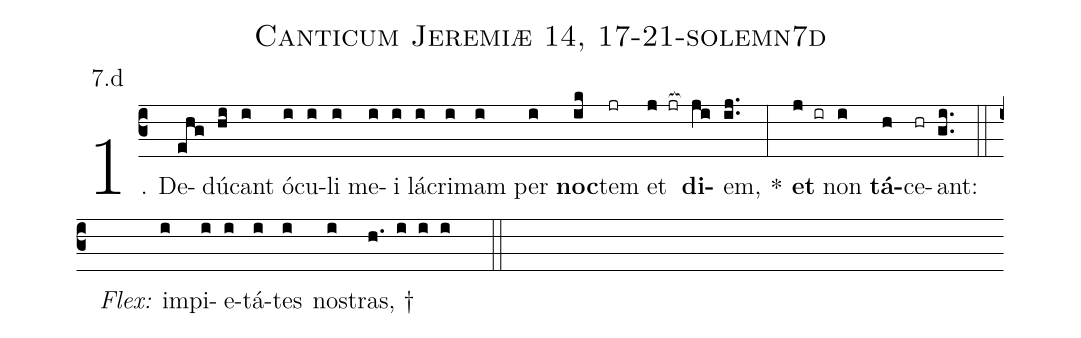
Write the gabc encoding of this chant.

name: Canticum Jeremiæ 14, 17-21-solemn7d;
annotation: 7.d;
%%
(c3)1. De(ehg)dú(hi)cant(i) ó(i)cu(i)li(i) me(i)i(i) lá(i)cri(i)mam(i) per(i) <b>noc</b>(ik)tem(jr) et(j jr[ocb:1{]) <b>di</b>(ji[ocb:0}])em,(ij..) *(:) <b>et</b>(j ir) non(i) <b>tá</b>(h)ce(hr)ant:(gi..) (::)
<i>Flex:</i>()  im(i)pi(i)e(i)tá(i)tes(i) nos(i)tras, †(h. i i i  ::)
